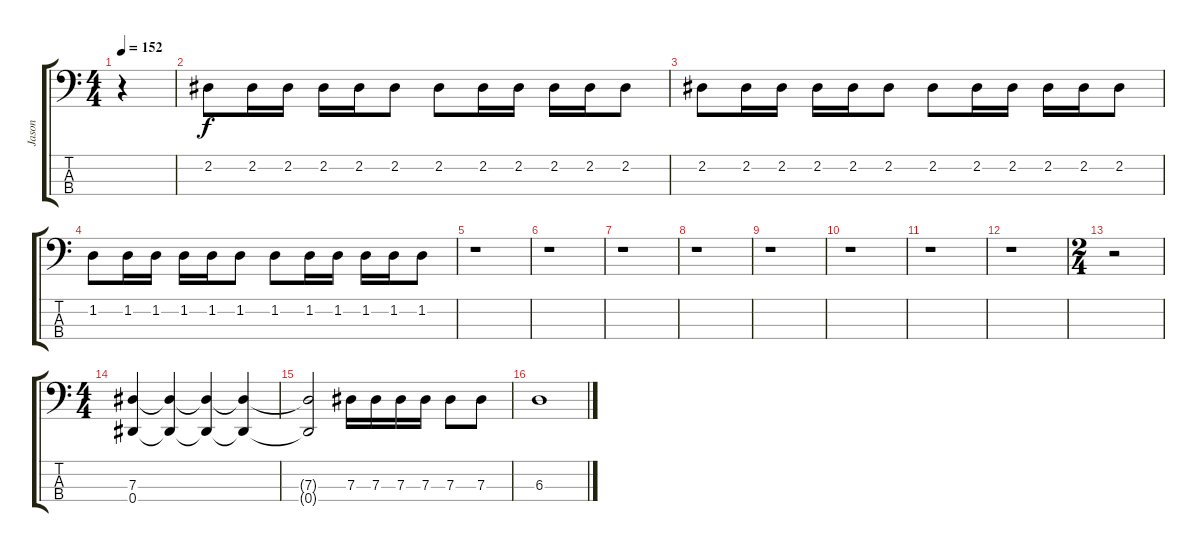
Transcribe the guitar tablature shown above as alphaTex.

\track ("Jason" "Jason") {instrument fretlessbass}
\staff {score tabs}
\tuning (Gb2 Db2 Ab1 Eb1) {hide}
\ts (4 4)
\tempo 152
\clef f4
\ks c
r.4{dy f instrument fretlessbass} |
2.2.8 2.2.16 2.2.16 2.2.16 2.2.16 2.2.8 2.2.8 2.2.16 2.2.16 2.2.16 2.2.16 2.2.8 |
2.2.8 2.2.16 2.2.16 2.2.16 2.2.16 2.2.8 2.2.8 2.2.16 2.2.16 2.2.16 2.2.16 2.2.8 |
1.2.8 1.2.16 1.2.16 1.2.16 1.2.16 1.2.8 1.2.8 1.2.16 1.2.16 1.2.16 1.2.16 1.2.8 |
r.1 |
r.1 |
r.1 |
r.1 |
r.1 |
r.1 |
r.1 |
r.1 |
\ts (2 4)
r.2 |
\ts (4 4)
(7.3 0.4).4 (7.3{t} 0.4{t}).4 (7.3{t} 0.4{t}).4 (7.3{t} 0.4{t}).4 |
(7.3{t} 0.4{t}).2 7.3.16 7.3.16 7.3.16 7.3.16 7.3.8 7.3.8 |
6.3.1
